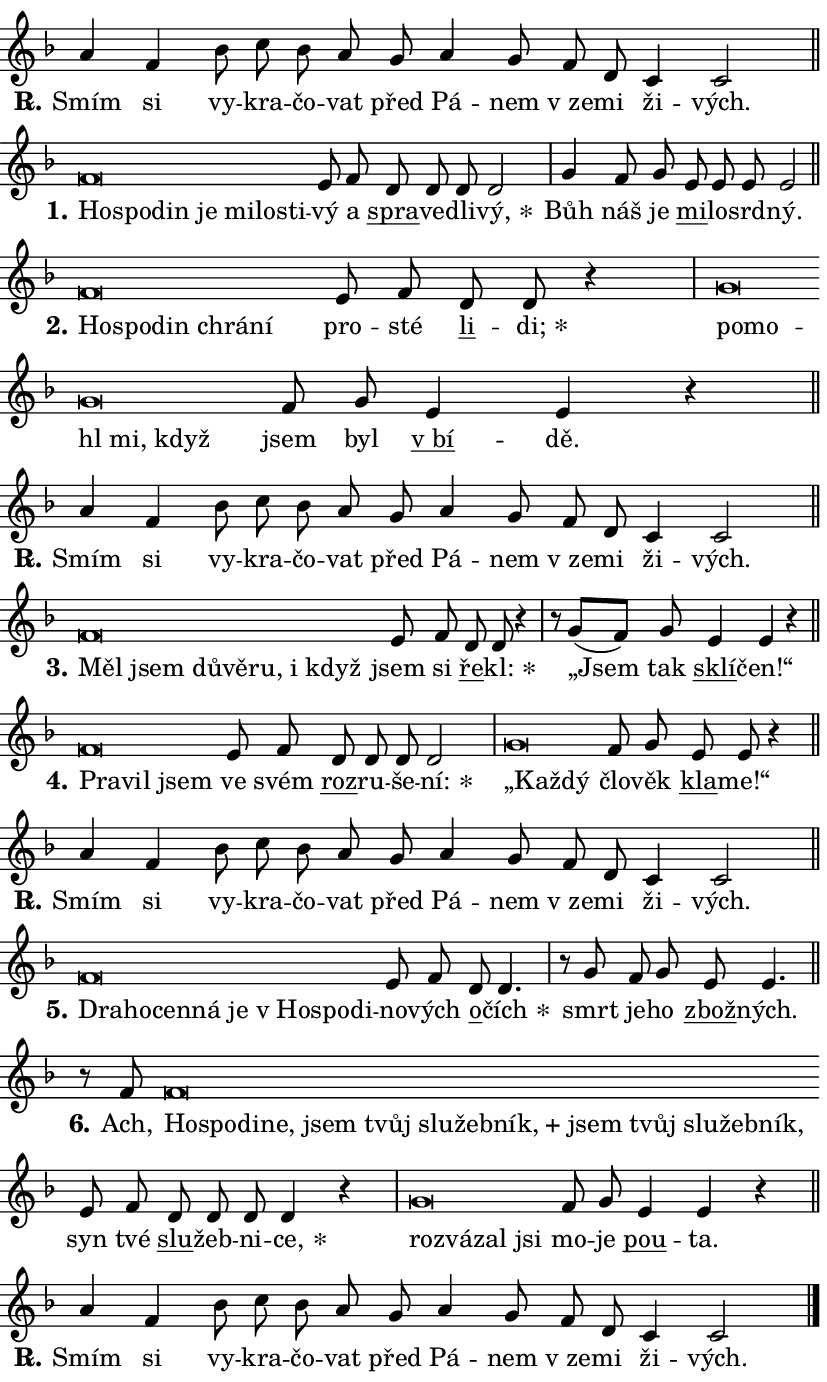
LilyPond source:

\version "2.24.0"
\header { tagline = "" }
\paper {
  indent = 0\cm
  top-margin = 0\cm
  right-margin = 0.13\cm % to fit lyric hyphens
  bottom-margin = 0\cm
  left-margin = 0\cm
  paper-width = 14\cm
  page-breaking = #ly:one-page-breaking
  system-system-spacing.basic-distance = #11
  score-system-spacing.basic-distance = #11
  ragged-last = ##f
}


%% Author: Thomas Morley
%% https://lists.gnu.org/archive/html/lilypond-user/2020-05/msg00002.html
#(define (line-position grob)
"Returns position of @var[grob} in current system:
   @code{'start}, if at first time-step
   @code{'end}, if at last time-step
   @code{'middle} otherwise
"
  (let* ((col (ly:item-get-column grob))
         (ln (ly:grob-object col 'left-neighbor))
         (rn (ly:grob-object col 'right-neighbor))
         (col-to-check-left (if (ly:grob? ln) ln col))
         (col-to-check-right (if (ly:grob? rn) rn col))
         (break-dir-left
           (and
             (ly:grob-property col-to-check-left 'non-musical #f)
             (ly:item-break-dir col-to-check-left)))
         (break-dir-right
           (and
             (ly:grob-property col-to-check-right 'non-musical #f)
             (ly:item-break-dir col-to-check-right))))
        (cond ((eqv? 1 break-dir-left) 'start)
              ((eqv? -1 break-dir-right) 'end)
              (else 'middle))))

#(define (tranparent-at-line-position vctor)
  (lambda (grob)
  "Relying on @code{line-position} select the relevant enry from @var{vctor}.
Used to determine transparency,"
    (case (line-position grob)
      ((end) (not (vector-ref vctor 0)))
      ((middle) (not (vector-ref vctor 1)))
      ((start) (not (vector-ref vctor 2))))))

noteHeadBreakVisibility =
#(define-music-function (break-visibility)(vector?)
"Makes @code{NoteHead}s transparent relying on @var{break-visibility}"
#{
  \override NoteHead.transparent =
    #(tranparent-at-line-position break-visibility)
#})

#(define delete-ledgers-for-transparent-note-heads
  (lambda (grob)
    "Reads whether a @code{NoteHead} is transparent.
If so this @code{NoteHead} is removed from @code{'note-heads} from
@var{grob}, which is supposed to be @code{LedgerLineSpanner}.
As a result ledgers are not printed for this @code{NoteHead}"
    (let* ((nhds-array (ly:grob-object grob 'note-heads))
           (nhds-list
             (if (ly:grob-array? nhds-array)
                 (ly:grob-array->list nhds-array)
                 '()))
           ;; Relies on the transparent-property being done before
           ;; Staff.LedgerLineSpanner.after-line-breaking is executed.
           ;; This is fragile ...
           (to-keep
             (remove
               (lambda (nhd)
                 (ly:grob-property nhd 'transparent #f))
               nhds-list)))
      ;; TODO find a better method to iterate over grob-arrays, similiar
      ;; to filter/remove etc for lists
      ;; For now rebuilt from scratch
      (set! (ly:grob-object grob 'note-heads)  '())
      (for-each
        (lambda (nhd)
          (ly:pointer-group-interface::add-grob grob 'note-heads nhd))
        to-keep))))

squashNotes = {
  \override NoteHead.X-extent = #'(-0.2 . 0.2)
  \override NoteHead.Y-extent = #'(-0.75 . 0)
  \override NoteHead.stencil =
    #(lambda (grob)
       (let ((pos (ly:grob-property grob 'staff-position)))
         (begin
           (if (< pos -7) (display "ERROR: Lower brevis then expected\n") (display ""))
           (if (<= pos -6) ly:text-interface::print ly:note-head::print))))
}
unSquashNotes = {
  \revert NoteHead.X-extent
  \revert NoteHead.Y-extent
  \revert NoteHead.stencil
}

hideNotes = \noteHeadBreakVisibility #begin-of-line-visible
unHideNotes = \noteHeadBreakVisibility #all-visible

% work-around for resetting accidentals
% https://lilypond.org/doc/v2.23/Documentation/notation/displaying-rhythms#unmetered-music
cadenzaMeasure = {
  \cadenzaOff
  \partial 1024 s1024
  \cadenzaOn
}

#(define-markup-command (accent layout props text) (markup?)
  "Underline accented syllable"
  (interpret-markup layout props
    #{\markup \override #'(offset . 4.3) \underline { #text }#}))

responsum = \markup \concat {
  "R" \hspace #-1.05 \path #0.1 #'((moveto 0 0.07) (lineto 0.9 0.8)) \hspace #0.05 "."
}

spaceSize = #0.6828661417322834 % exact space size for TeX Gyre Schola

\layout {
  \context {
    \Staff
    \remove "Time_signature_engraver"
    \override LedgerLineSpanner.after-line-breaking = #delete-ledgers-for-transparent-note-heads
  }
  \context {
    \Lyrics {
      \override LyricSpace.minimum-distance = \spaceSize
      \override LyricText.font-name = #"TeX Gyre Schola"
      \override LyricText.font-size = 1
      \override StanzaNumber.font-name = #"TeX Gyre Schola Bold"
      \override StanzaNumber.font-size = 1
    }
  }
  \context {
    \Score 
    \override NoteHead.text =
      #(lambda (grob) 
        (let ((pos (ly:grob-property grob 'staff-position)))
          #{\markup {
            \combine
              \halign #-0.55 \raise #(if (= pos -6) 0 0.5) \override #'(thickness . 2) \draw-line #'(3.2 . 0)
              \musicglyph "noteheads.sM1"
          }#}))
  }
}

% magnetic-lyrics.ily
%
%   written by
%     Jean Abou Samra <jean@abou-samra.fr>
%     Werner Lemberg <wl@gnu.org>
%
%   adapted by
%     Jiri Hon <jiri.hon@gmail.com>
%
% Version 2022-Apr-15

% https://www.mail-archive.com/lilypond-user@gnu.org/msg149350.html

#(define (Left_hyphen_pointer_engraver context)
   "Collect syllable-hyphen-syllable occurrences in lyrics and store
them in properties.  This engraver only looks to the left.  For
example, if the lyrics input is @code{foo -- bar}, it does the
following.

@itemize @bullet
@item
Set the @code{text} property of the @code{LyricHyphen} grob between
@q{foo} and @q{bar} to @code{foo}.

@item
Set the @code{left-hyphen} property of the @code{LyricText} grob with
text @q{foo} to the @code{LyricHyphen} grob between @q{foo} and
@q{bar}.
@end itemize

Use this auxiliary engraver in combination with the
@code{lyric-@/text::@/apply-@/magnetic-@/offset!} hook."
   (let ((hyphen #f)
         (text #f))
     (make-engraver
      (acknowledgers
       ((lyric-syllable-interface engraver grob source-engraver)
        (set! text grob)))
      (end-acknowledgers
       ((lyric-hyphen-interface engraver grob source-engraver)
        ;(when (not (grob::has-interface grob 'lyric-space-interface))
          (set! hyphen grob)));)
      ((stop-translation-timestep engraver)
       (when (and text hyphen)
         (ly:grob-set-object! text 'left-hyphen hyphen))
       (set! text #f)
       (set! hyphen #f)))))

#(define (lyric-text::apply-magnetic-offset! grob)
   "If the space between two syllables is less than the value in
property @code{LyricText@/.details@/.squash-threshold}, move the right
syllable to the left so that it gets concatenated with the left
syllable.

Use this function as a hook for
@code{LyricText@/.after-@/line-@/breaking} if the
@code{Left_@/hyphen_@/pointer_@/engraver} is active."
   (let ((hyphen (ly:grob-object grob 'left-hyphen #f)))
     (when hyphen
       (let ((left-text (ly:spanner-bound hyphen LEFT)))
         (when (grob::has-interface left-text 'lyric-syllable-interface)
           (let* ((common (ly:grob-common-refpoint grob left-text X))
                  (this-x-ext (ly:grob-extent grob common X))
                  (left-x-ext
                   (begin
                     ;; Trigger magnetism for left-text.
                     (ly:grob-property left-text 'after-line-breaking)
                     (ly:grob-extent left-text common X)))
                  ;; `delta` is the gap width between two syllables.
                  (delta (- (interval-start this-x-ext)
                            (interval-end left-x-ext)))
                  (details (ly:grob-property grob 'details))
                  (threshold (assoc-get 'squash-threshold details 0.2)))
             (when (< delta threshold)
               (let* (;; We have to manipulate the input text so that
                      ;; ligatures crossing syllable boundaries are not
                      ;; disabled.  For languages based on the Latin
                      ;; script this is essentially a beautification.
                      ;; However, for non-Western scripts it can be a
                      ;; necessity.
                      (lt (ly:grob-property left-text 'text))
                      (rt (ly:grob-property grob 'text))
                      (is-space (grob::has-interface hyphen 'lyric-space-interface))
                      (space (if is-space " " ""))
                      (extra-delta (if is-space spaceSize 0))
                      ;; Append new syllable.
                      (ltrt-space (if (and (string? lt) (string? rt))
                                (string-append lt space rt)
                                (make-concat-markup (list lt space rt))))
                      ;; Right-align `ltrt` to the right side.
                      (ltrt-space-markup (grob-interpret-markup
                               grob
                               (make-translate-markup
                                (cons (interval-length this-x-ext) 0)
                                (make-right-align-markup ltrt-space)))))
                 (begin
                   ;; Don't print `left-text`.
                   (ly:grob-set-property! left-text 'stencil #f)
                   ;; Set text and stencil (which holds all collected
                   ;; syllables so far) and shift it to the left.
                   (ly:grob-set-property! grob 'text ltrt-space)
                   (ly:grob-set-property! grob 'stencil ltrt-space-markup)
                   (ly:grob-translate-axis! grob (- (- delta extra-delta)) X))))))))))


#(define (lyric-hyphen::displace-bounds-first grob)
   ;; Make very sure this callback isn't triggered too early.
   (let ((left (ly:spanner-bound grob LEFT))
         (right (ly:spanner-bound grob RIGHT)))
     (ly:grob-property left 'after-line-breaking)
     (ly:grob-property right 'after-line-breaking)
     (ly:lyric-hyphen::print grob)))

squashThreshold = #0.4

\layout {
  \context {
    \Lyrics
    \consists #Left_hyphen_pointer_engraver
    \override LyricText.after-line-breaking =
      #lyric-text::apply-magnetic-offset!
    \override LyricHyphen.stencil = #lyric-hyphen::displace-bounds-first
    \override LyricText.details.squash-threshold = \squashThreshold
    \override LyricHyphen.minimum-distance = 0
    \override LyricHyphen.minimum-length = \squashThreshold
  }
}

squashText = \override LyricText.details.squash-threshold = 9999
unSquashText = \override LyricText.details.squash-threshold = \squashThreshold

leftText = \override LyricText.self-alignment-X = #LEFT
unLeftText = \revert LyricText.self-alignment-X

starOffset = #(lambda (grob) 
                (let ((x_offset (ly:self-alignment-interface::aligned-on-x-parent grob)))
                  (if (= x_offset 0) 0 (+ x_offset 1.2))))

star = #(define-music-function (syllable)(string?)
"Append star separator at the end of a syllable"
#{
  \once \override LyricText.X-offset = #starOffset
  \lyricmode { \markup {
    #syllable
    \override #'((font-name . "TeX Gyre Schola Bold")) \hspace #0.2 \lower #0.65 \larger "*"
  } }
#})

starAccent = #(define-music-function (syllable)(string?)
"Append star separator at the end of a syllable and make accent"
#{
  \once \override LyricText.X-offset = #starOffset
  \lyricmode { \markup {
    \accent #syllable
    \override #'((font-name . "TeX Gyre Schola Bold")) \hspace #0.2 \lower #0.65 \larger "*"
  } }
#})

breath = #(define-music-function (syllable)(string?)
"Append breathing indicator at the end of a syllable"
#{
  \lyricmode { \markup { #syllable "+" } }
#})

optionalBreath = #(define-music-function (syllable)(string?)
"Append optional breathing indicator at the end of a syllable"
#{
  \lyricmode { \markup { #syllable "(+)" } }
#})


\score {
    <<
        \new Voice = "melody" { \cadenzaOn \key f \major \relative { a'4 f \bar "" bes8 c bes a \bar "" g a4 g8 \bar "" f d \bar "" c4 c2 \cadenzaMeasure \bar "||" \break } }
        \new Lyrics \lyricsto "melody" { \lyricmode { \set stanza = \responsum
Smím si vy -- kra -- čo -- vat před Pá -- nem "v ze" -- mi ži -- vých. } }
    >>
    \layout {}
}

\score {
    <<
        \new Voice = "melody" { \cadenzaOn \key f \major \relative { \squashNotes f'\breve*1/16 \hideNotes \breve*1/16 \bar "" \breve*1/16 \bar "" \breve*1/16 \bar "" \breve*1/16 \bar "" \breve*1/16 \breve*1/16 \bar "" \unHideNotes \unSquashNotes e8 f \bar "" d d d d2 \cadenzaMeasure \bar "|" g4 f8 g \bar "" e e e e2 \cadenzaMeasure \bar "||" \break } }
        \new Lyrics \lyricsto "melody" { \lyricmode { \set stanza = "1."
\leftText Ho -- \squashText spo -- din je mi -- lo -- sti -- \unLeftText \unSquashText vý a \markup \accent spra -- ve -- dli -- \star vý, Bůh náš je \markup \accent mi -- lo -- srd -- ný. } }
    >>
    \layout {}
}

\score {
    <<
        \new Voice = "melody" { \cadenzaOn \key f \major \relative { \squashNotes f'\breve*1/16 \hideNotes \breve*1/16 \bar "" \breve*1/16 \bar "" \breve*1/16 \breve*1/16 \bar "" \unHideNotes \unSquashNotes e8 f \bar "" d8 d r4 \cadenzaMeasure \bar "|" \squashNotes g\breve*1/16 \hideNotes \breve*1/16 \bar "" \breve*1/16 \bar "" \breve*1/16 \breve*1/16 \bar "" \unHideNotes \unSquashNotes f8 g \bar "" e4 e r \cadenzaMeasure \bar "||" \break } }
        \new Lyrics \lyricsto "melody" { \lyricmode { \set stanza = "2."
\leftText Ho -- \squashText spo -- din chrá -- ní \unLeftText \unSquashText pro -- sté \markup \accent li -- \star di; \leftText po -- \squashText mo -- hl mi, když \unLeftText \unSquashText jsem byl \markup \accent "v bí" -- dě. } }
    >>
    \layout {}
}

\score {
    <<
        \new Voice = "melody" { \cadenzaOn \key f \major \relative { a'4 f \bar "" bes8 c bes a \bar "" g a4 g8 \bar "" f d \bar "" c4 c2 \cadenzaMeasure \bar "||" \break } }
        \new Lyrics \lyricsto "melody" { \lyricmode { \set stanza = \responsum
Smím si vy -- kra -- čo -- vat před Pá -- nem "v ze" -- mi ži -- vých. } }
    >>
    \layout {}
}

\score {
    <<
        \new Voice = "melody" { \cadenzaOn \key f \major \relative { \squashNotes f'\breve*1/16 \hideNotes \breve*1/16 \bar "" \breve*1/16 \bar "" \breve*1/16 \bar "" \breve*1/16 \bar "" \breve*1/16 \breve*1/16 \bar "" \unHideNotes \unSquashNotes e8 f \bar "" d8 d r4 \cadenzaMeasure \bar "|" r8 g8[( f8)] g \bar "" e4 e r \cadenzaMeasure \bar "||" \break } }
        \new Lyrics \lyricsto "melody" { \lyricmode { \set stanza = "3."
\leftText Měl \squashText jsem dů -- vě -- ru, i když \unLeftText \unSquashText jsem si \markup \accent ře -- \star kl: „Jsem tak \markup \accent sklí -- čen!“ } }
    >>
    \layout {}
}

\score {
    <<
        \new Voice = "melody" { \cadenzaOn \key f \major \relative { \squashNotes f'\breve*1/16 \hideNotes \breve*1/16 \breve*1/16 \bar "" \unHideNotes \unSquashNotes e8 f \bar "" d d d d2 \cadenzaMeasure \bar "|" \squashNotes g\breve*1/16 \hideNotes \breve*1/16 \bar "" \unHideNotes \unSquashNotes f8 g \bar "" e8 e r4 \cadenzaMeasure \bar "||" \break } }
        \new Lyrics \lyricsto "melody" { \lyricmode { \set stanza = "4."
\leftText Pra -- \squashText vil jsem \unLeftText \unSquashText ve svém \markup \accent roz -- ru -- še -- \star ní: \leftText „Kaž -- \squashText dý \unLeftText \unSquashText člo -- věk \markup \accent kla -- me!“ } }
    >>
    \layout {}
}

\score {
    <<
        \new Voice = "melody" { \cadenzaOn \key f \major \relative { a'4 f \bar "" bes8 c bes a \bar "" g a4 g8 \bar "" f d \bar "" c4 c2 \cadenzaMeasure \bar "||" \break } }
        \new Lyrics \lyricsto "melody" { \lyricmode { \set stanza = \responsum
Smím si vy -- kra -- čo -- vat před Pá -- nem "v ze" -- mi ži -- vých. } }
    >>
    \layout {}
}

\score {
    <<
        \new Voice = "melody" { \cadenzaOn \key f \major \relative { \squashNotes f'\breve*1/16 \hideNotes \breve*1/16 \bar "" \breve*1/16 \bar "" \breve*1/16 \bar "" \breve*1/16 \bar "" \breve*1/16 \bar "" \breve*1/16 \breve*1/16 \bar "" \unHideNotes \unSquashNotes e8 f \bar "" d8 d4. \cadenzaMeasure \bar "|" r8 g8 f8 g \bar "" e e4. \cadenzaMeasure \bar "||" \break } }
        \new Lyrics \lyricsto "melody" { \lyricmode { \set stanza = "5."
\leftText Dra -- \squashText ho -- cen -- ná je "v Ho" -- spo -- di -- \unLeftText \unSquashText no -- vých \markup \accent o -- \star čích smrt je -- ho \markup \accent zbož -- ných. } }
    >>
    \layout {}
}

\score {
    <<
        \new Voice = "melody" { \cadenzaOn \key f \major \relative { r8 f'8 \squashNotes f\breve*1/16 \hideNotes \breve*1/16 \bar "" \breve*1/16 \bar "" \breve*1/16 \bar "" \breve*1/16 \bar "" \breve*1/16 \bar "" \breve*1/16 \bar "" \breve*1/16 \bar "" \breve*1/16 \bar "" \breve*1/16 \bar "" \breve*1/16 \bar "" \breve*1/16 \bar "" \breve*1/16 \breve*1/16 \bar "" \unHideNotes \unSquashNotes e8 f \bar "" d d d d4 r \cadenzaMeasure \bar "|" \squashNotes g\breve*1/16 \hideNotes \breve*1/16 \bar "" \breve*1/16 \breve*1/16 \bar "" \unHideNotes \unSquashNotes f8 g \bar "" e4 e r \cadenzaMeasure \bar "||" \break } }
        \new Lyrics \lyricsto "melody" { \lyricmode { \set stanza = "6."
Ach, \leftText Ho -- \squashText spo -- di -- ne, jsem tvůj slu -- žeb -- \breath "ník," jsem tvůj slu -- žeb -- ník, \unLeftText \unSquashText syn tvé \markup \accent slu -- žeb -- ni -- \star ce, \leftText roz -- \squashText vá -- zal jsi \unLeftText \unSquashText mo -- je \markup \accent pou -- ta. } }
    >>
    \layout {}
}

\score {
    <<
        \new Voice = "melody" { \cadenzaOn \key f \major \relative { a'4 f \bar "" bes8 c bes a \bar "" g a4 g8 \bar "" f d \bar "" c4 c2 \cadenzaMeasure \bar "||" \break } \bar "|." }
        \new Lyrics \lyricsto "melody" { \lyricmode { \set stanza = \responsum
Smím si vy -- kra -- čo -- vat před Pá -- nem "v ze" -- mi ži -- vých. } }
    >>
    \layout {}
}
